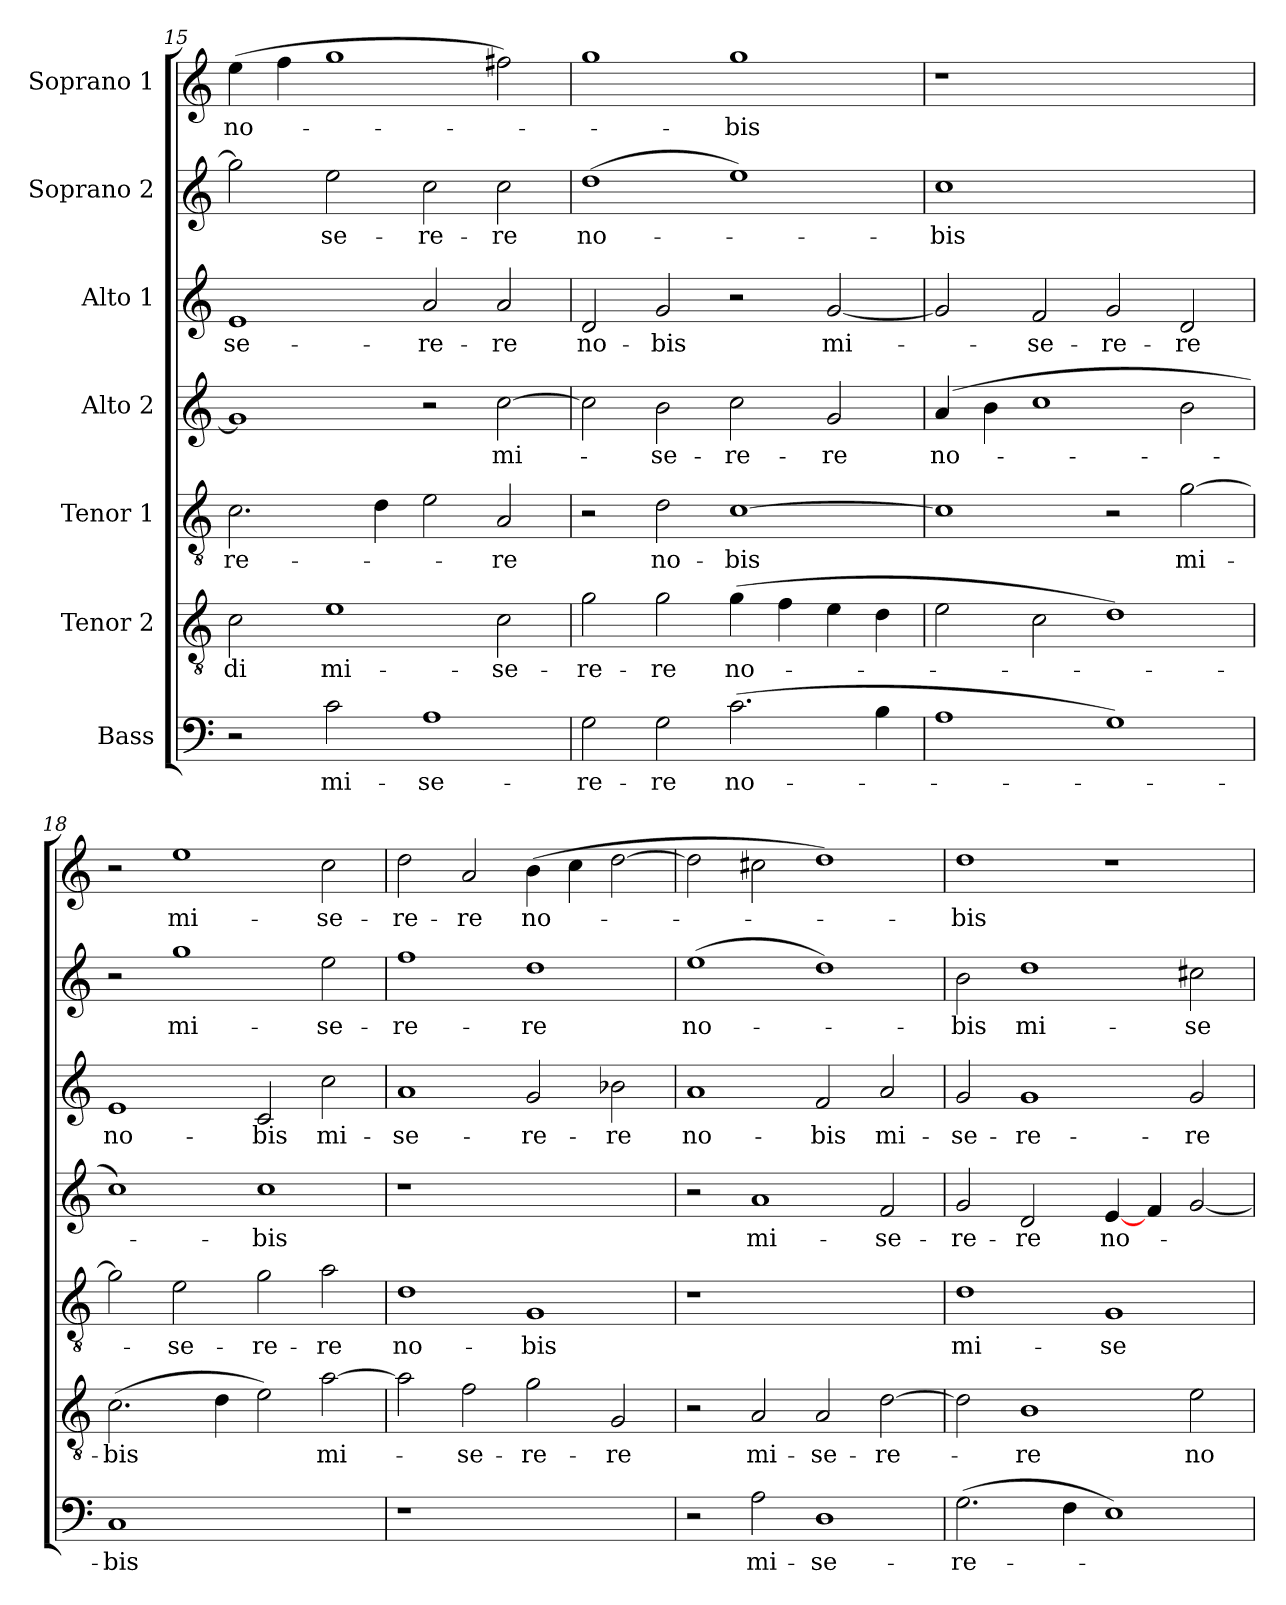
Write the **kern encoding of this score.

**kern	**text	**kern	**text	**kern	**text	**kern	**text	**kern	**text	**kern	**text	**kern	**text
*part7	*part7	*part6	*part6	*part5	*part5	*part4	*part4	*part3	*part3	*part2	*part2	*part1	*part1
*staff7	*staff7	*staff6	*staff6	*staff5	*staff5	*staff4	*staff4	*staff3	*staff3	*staff2	*staff2	*staff1	*staff1
*I"Bass	*	*I"Tenor 2	*	*I"Tenor 1	*	*I"Alto 2	*	*I"Alto 1	*	*I"Soprano 2	*	*I"Soprano 1	*
*clefF4	*	*clefGv2	*	*clefGv2	*	*clefG2	*	*clefG2	*	*clefG2	*	*clefG2	*
*k[]	*	*k[]	*	*k[]	*	*k[]	*	*k[]	*	*k[]	*	*k[]	*
*C:	*	*C:	*	*C:	*	*C:	*	*C:	*	*C:	*	*C:	*
=15	=15	=15	=15	=15	=15	=15	=15	=15	=15	=15	=15	=15	=15
2r	.	2c\	-di	2.c\	-re-	1g]	.	1e	-se-	2gg\]	.	(4ee\	no-
.	.	.	.	.	.	.	.	.	.	.	.	4ff\	.
2c\	mi-	1e	mi-	.	.	.	.	.	.	2ee\	-se-	1gg	.
.	.	.	.	4d\	.	.	.	.	.	.	.	.	.
1A	-se-	.	.	2e\	.	2r	.	2a/	-re-	2cc\	-re-	.	.
.	.	2c\	-se-	2A/	-re	[2cc\	mi-	2a/	-re	2cc\	-re	2ff#X\)	.
!!LO:PB:g=z
=16	=16	=16	=16	=16	=16	=16	=16	=16	=16	=16	=16	=16	=16
2G\	-re-	2g\	-re-	2r	.	2cc\]	.	2d/	no-	(1dd	no-	1gg	.
2G\	-re	2g\	-re	2d\	no-	2b\	-se-	2g/	-bis	.	.	.	.
(2.c\	no-	(4g\	no-	[1c	-bis	2cc\	-re-	2r	.	1ee)	.	1gg	-bis
.	.	4f\	.	.	.	.	.	.	.	.	.	.	.
.	.	4e\	.	.	.	2g/	-re	[2g/	mi-	.	.	.	.
4B\	.	4d\	.	.	.	.	.	.	.	.	.	.	.
=17	=17	=17	=17	=17	=17	=17	=17	=17	=17	=17	=17	=17	=17
1A	.	2e\	.	1c]	.	(4a/	no-	2g/]	.	1cc	-bis	1r	.
.	.	.	.	.	.	4b\	.	.	.	.	.	.	.
.	.	2c\	.	.	.	1cc	.	2f/	-se-	.	.	.	.
1G)	.	1d)	.	2r	.	.	.	2g/	-re-	1ryy	.	1ryy	.
.	.	.	.	[2g\	mi-	2b\	.	2d/	-re	.	.	.	.
=18	=18	=18	=18	=18	=18	=18	=18	=18	=18	=18	=18	=18	=18
1C	-bis	(2.c\	-bis	2g\]	.	1cc)	.	1e	no-	2r	.	2r	.
.	.	.	.	2e\	-se-	.	.	.	.	1gg	mi-	1ee	mi-
.	.	4d\	.	.	.	.	.	.	.	.	.	.	.
1ryy	.	2e\)	.	2g\	-re-	1cc	-bis	2c/	-bis	.	.	.	.
.	.	[2a\	mi-	2a\	-re	.	.	2cc\	mi-	2ee\	-se-	2cc\	-se-
=19	=19	=19	=19	=19	=19	=19	=19	=19	=19	=19	=19	=19	=19
1r	.	2a\]	.	1d	no-	1r	.	1a	-se-	1ff	-re-	2dd\	-re-
.	.	2f\	-se-	.	.	.	.	.	.	.	.	2a/	-re
1ryy	.	2g\	-re-	1G	-bis	1ryy	.	2g/	-re-	1dd	-re	(4b\	no-
.	.	.	.	.	.	.	.	.	.	.	.	4cc\	.
.	.	2G/	-re	.	.	.	.	2b-X\	-re	.	.	[2dd\	.
=20	=20	=20	=20	=20	=20	=20	=20	=20	=20	=20	=20	=20	=20
2r	.	2r	.	1r	.	2r	.	1a	no-	(1ee	no-	2dd\]	.
2A\	mi-	2A/	mi-	.	.	1a	mi-	.	.	.	.	2cc#X\	.
1D	-se-	2A/	-se-	1ryy	.	.	.	2f/	-bis	1dd)	.	1dd)	.
.	.	[2d\	-re-	.	.	2f/	-se-	2a/	mi-	.	.	.	.
!!LO:LB:g=z
=21	=21	=21	=21	=21	=21	=21	=21	=21	=21	=21	=21	=21	=21
(2.G\	-re-	2d\]	.	1d	mi-	2g/	-re-	2g/	-se-	2b\	-bis	1dd	-bis
.	.	1B	-re	.	.	2d/	-re	1g	-re-	1dd	mi-	.	.
4F\	.	.	.	.	.	.	.	.	.	.	.	.	.
1E)	.	.	.	1G	-se-	[4e/	no-	.	.	.	.	1r	.
.	.	.	.	.	.	4f/	.	.	.	.	.	.	.
.	.	2e\	no-	.	.	[2g/	.	2g/	-re	2cc#X\	-se-	.	.
=	=	=	=	=	=	=	=	=	=	=	=	=	=
*-	*-	*-	*-	*-	*-	*-	*-	*-	*-	*-	*-	*-	*-
